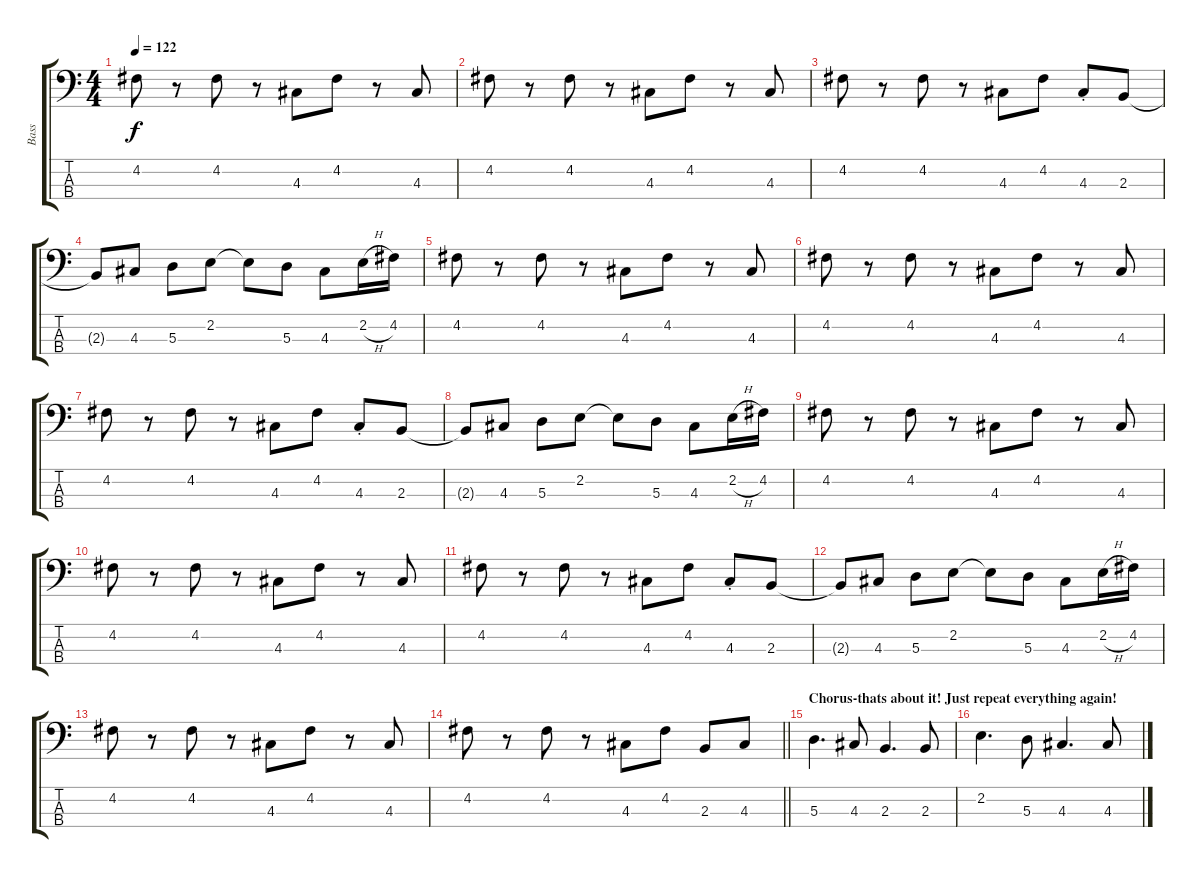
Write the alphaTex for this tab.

\track ("Bass" "Bass") {instrument electricbassfinger}
\staff {score tabs}
\tuning (G2 D2 A1 E1) {hide}
\ts (4 4)
\tempo 122
\clef f4
\ks c
4.2.8{dy f} r.8 4.2.8 r.8 4.3.8 4.2.8 r.8 4.3.8 |
4.2.8 r.8 4.2.8 r.8 4.3.8 4.2.8 r.8 4.3.8 |
4.2.8 r.8 4.2.8 r.8 4.3.8 4.2.8 4.3{st}.8 2.3.8 |
2.3{t}.8 4.3.8 5.3.8 2.2.8 2.2{t}.8 5.3.8 4.3.8 2.2{h}.16 4.2.16 |
4.2.8 r.8 4.2.8 r.8 4.3.8 4.2.8 r.8 4.3.8 |
4.2.8 r.8 4.2.8 r.8 4.3.8 4.2.8 r.8 4.3.8 |
4.2.8 r.8 4.2.8 r.8 4.3.8 4.2.8 4.3{st}.8 2.3.8 |
2.3{t}.8 4.3.8 5.3.8 2.2.8 2.2{t}.8 5.3.8 4.3.8 2.2{h}.16 4.2.16 |
4.2.8 r.8 4.2.8 r.8 4.3.8 4.2.8 r.8 4.3.8 |
4.2.8 r.8 4.2.8 r.8 4.3.8 4.2.8 r.8 4.3.8 |
4.2.8 r.8 4.2.8 r.8 4.3.8 4.2.8 4.3{st}.8 2.3.8 |
2.3{t}.8 4.3.8 5.3.8 2.2.8 2.2{t}.8 5.3.8 4.3.8 2.2{h}.16 4.2.16 |
4.2.8 r.8 4.2.8 r.8 4.3.8 4.2.8 r.8 4.3.8 |
\barLineRight lightlight
4.2.8 r.8 4.2.8 r.8 4.3.8 4.2.8 2.3.8 4.3.8 |
\section ("" "Chorus-thats about it! Just repeat everything again!")
5.3.4{d} 4.3.8 2.3.4{d} 2.3.8 |
2.2.4{d} 5.3.8 4.3.4{d} 4.3.8
